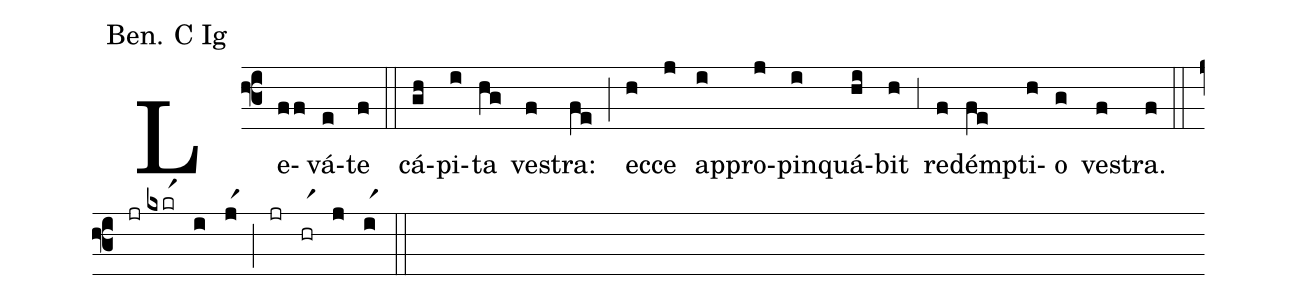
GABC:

annotation: Ben. C Ig;
%%
(f3) Le(ff)vá(e)te(f) (::) cá(gh)pi(i)ta(hg) ve(f)stra:(fe) (;) ec(h)ce(j) ap(i)pro(j)pin(i)quá(hi)bit(h) (;3) re(f)démp(fe)ti(h)o(g) ve(f)stra.(f) (::) (jr)(kxkrr1)(i)(jr1)(;)(jr)(hrr1)(j)(ir1)(::)
